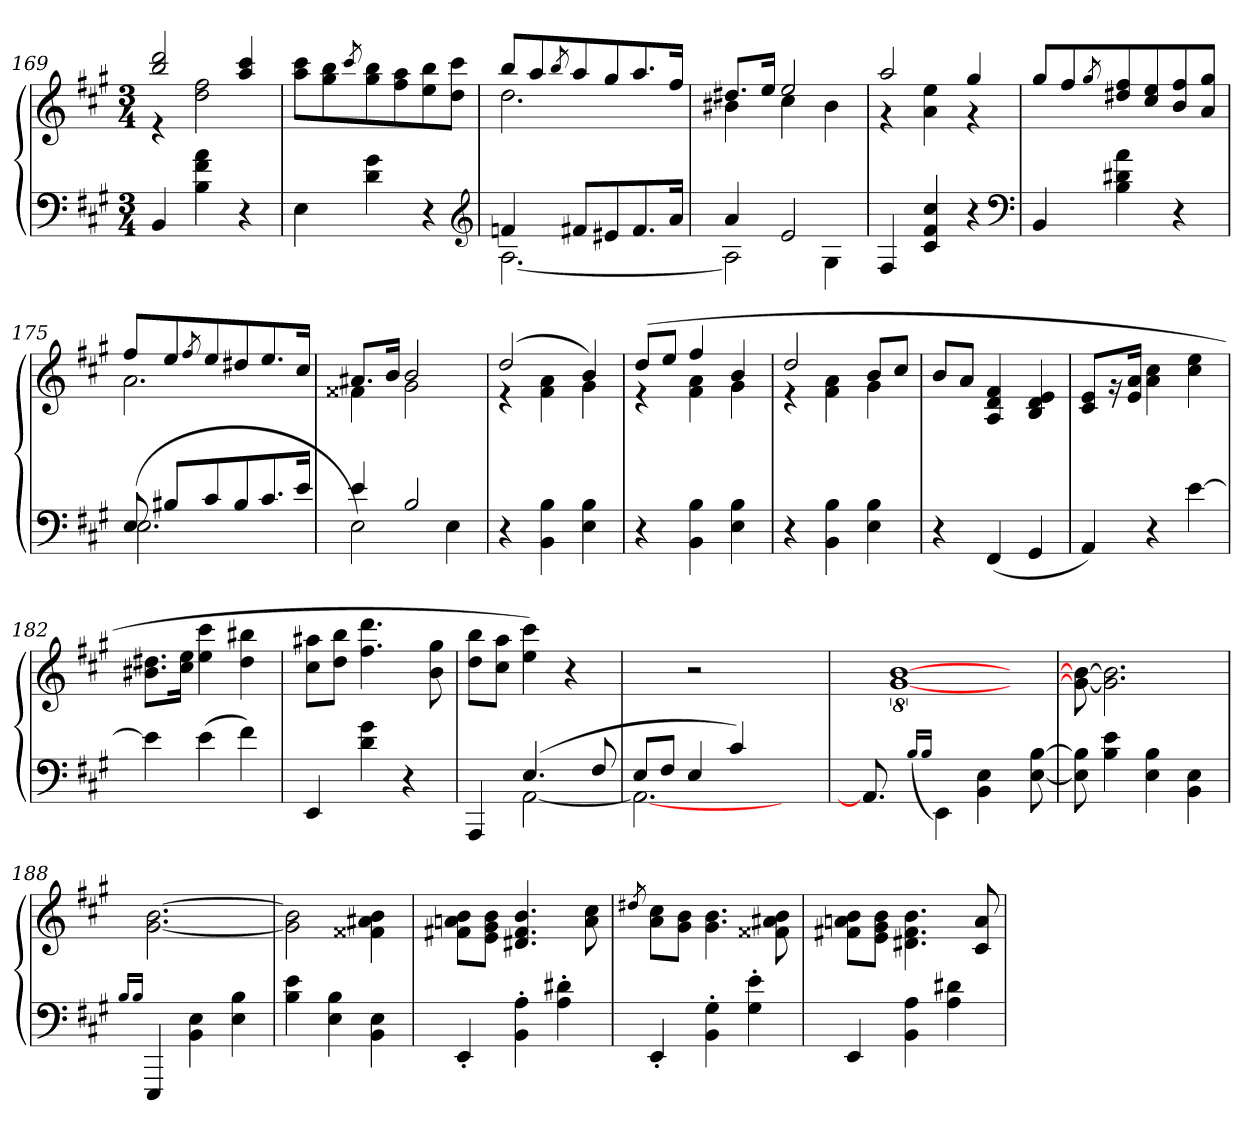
**kern	**kern
*part1	*part1
*staff2	*staff1
*clefF4	*clefG2
*k[f#c#g#]	*k[f#c#g#]
*M3/4	*M3/4
=169	=169
*	*^
4BB	2ddd 2bb	4r
4a 4f# 4B	.	2ff# 2dd
4r	4ccc# 4aa	.
*	*v	*v
=170	=170
4E	8ccc# 8aaL
.	8bb 8gg#
.	8qccc#/
4g# 4d	8bb 8gg#
.	8aa 8ff#
4r	8bb 8ee
.	8ccc# 8ddJ
*clefG2	*
=171	=171
*^	*^
4fn	[2.A	8bbL	2.dd
.	.	8aa	.
.	.	8qbb/	.
8f#XL	.	8aa	.
8e#X	.	8gg#	.
8.f#	.	8.aa	.
16aJk	.	16ff#Jk	.
=172	=172	=172	=172
4a	2A]	8.dd#XL	4b#X
.	.	16eeJk	.
2e	.	2ee	4cc#
.	4G#	.	4b#
*v	*v	*	*
=173	=173	=173
4F#	2aa	4rg
4cc# 4f# 4c#	.	4ee 4a
4r	4gg#	4rg
*	*v	*v
*clefF4	*
=174	=174
4BB	8gg#/L
.	8ff#
.	8qgg#/
4a 4d#X 4B	8ff# 8dd#X
.	8ee 8cc#
4r	8ff# 8b
.	8gg# 8aJ
=175	=175
!LO:N:vis=2	!
*^	*^
(<8E	2.E	8ff#L	2.a
8B#XL	.	8ee	.
.	.	8qff#/	.
8c#	.	8ee	.
8B#	.	8dd#X	.
8.c#	.	8.ee	.
16eJk	.	16cc#Jk	.
=176	=176	=176	=176
4e	2E)	8.a#XL	4f##X
.	.	16bJk	.
2B	.	2b	2g#
.	4E	.	.
*v	*v	*	*
=177	=177	=177
4r	(>2dd	4re
4B 4BB	.	4a 4f#
4B 4E	4b)	4g#
=178	=178	=178
4r	(>8ddL	4re
.	8eeJ	.
4B 4BB	4ff#	4a 4f#
4B 4E	4b	4g#
=179	=179	=179
4r	2dd	4re
4B 4BB	.	4a 4f#
4B 4E	8bL	4g#
.	8cc#J	.
*	*v	*v
=180	=180
4r	8bL
.	8aJ
(<4FF#	4f# 4d 4A
4GG#	4e 4d 4B
=181	=181
4AA)	8e 8c#L
.	16rg
.	16a 16eJk
4r	4cc# 4a
[4e	4ee 4cc#
=182	=182
4e]	8.dd#X 8.b#XL
.	16ee 16cc#Jk
(4e	4ccc# 4ee
4f#)	4bb#X 4dd#
=183	=183
4EE	8aa#X 8cc#L
.	8bb 8ddJ
4g# 4d	4.ddd 4.ff#
4r	.
.	8gg# 8b
=184	=184
*^	*
4AAA	4ryy	8bb 8ddL
.	.	8aa 8cc#J
(>4.E	[2AA	4ccc# 4ee)
.	.	4r
8F#	.	.
=185	=185	=185
8EL	2.AA_	4ryy
8F#J	.	.
!	!	!LO:N:vis=2
4E	.	4.r
!LO:N:vis=4	!	!
8c#)	.	.
8ryy	.	8ryy
8ryy	8.ryy	8ryy
16ryy	.	16ryy
*v	*v	*
=186	=186
8ryy	8ryy
8.AA]	8ryy
.	[8%5b\ [8%5g#\
8ryy	.
(<16qqB/LL	.
16qqB/JJ	.
4EE\)	.
4E\ 4BB\	.
.	8.ryy
[8B [8E	.
=187	=187
8B] 8E]	8b_\ 8g#_\
4e 4B	2.b]\ 2.g#]\
4B 4E	.
4E\ 4BB\	.
=188	=188
16qqB/LL	.
16qqB/JJ	.
4EEE	[2.b\ [2.g#\
4E\ 4BB\	.
4B\ 4E\	.
=189	=189
4e 4B	2b]\ 2g#]\
4B 4E	.
4E\ 4BB\	4b\ 4a#X\ 4f##X\
=190	=190
4EE'	8b\ 8an\ 8f#X\L
.	8b 8g# 8eJ
4A' 4BB'	4.b 4.f# 4.d#X
4d#X' 4A'	.
.	8cc# 8a
=191	=191
.	8qdd#X/
4EE'	8cc#\ 8a\L
.	8b 8g#J
4G#' 4BB'	4.b\ 4.g#\
4e' 4G#'	.
.	8b\ 8a#X\ 8f##X\
=192	=192
4EE	8b\ 8an\ 8f#X\L
.	8b 8g# 8eJ
4A 4BB	4.b\ 4.f#\ 4.d#X\
4d#X 4A	.
.	8a 8c#
=	=
*-	*-
